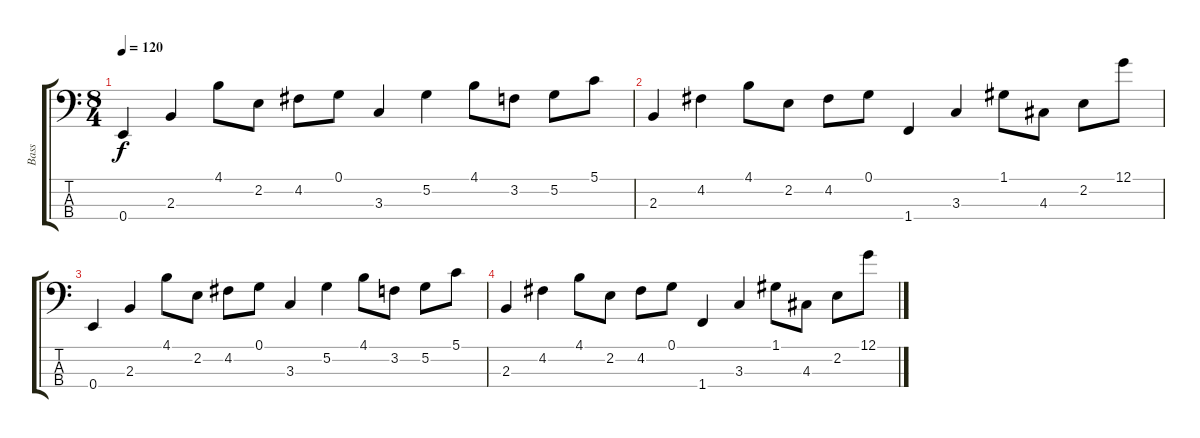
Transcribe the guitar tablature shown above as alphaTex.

\track ("Bass" "Bass") {instrument electricbassfinger}
\staff {score tabs}
\tuning (G2 D2 A1 E1) {hide}
\ts (8 4)
\tempo 120
\clef f4
\ks c
0.4.4{dy f volume 10} 2.3.4 4.1.8 2.2.8 4.2.8 0.1.8 3.3.4 5.2.4 4.1.8 3.2.8 5.2.8 5.1.8 |
2.3.4{volume 7} 4.2.4 4.1.8 2.2.8 4.2.8 0.1.8 1.4.4 3.3.4 1.1.8 4.3.8 2.2.8 12.1.8 |
0.4.4{volume 5} 2.3.4 4.1.8 2.2.8 4.2.8 0.1.8 3.3.4 5.2.4 4.1.8 3.2.8 5.2.8 5.1.8 |
2.3.4{volume 0} 4.2.4 4.1.8 2.2.8 4.2.8 0.1.8 1.4.4 3.3.4 1.1.8 4.3.8 2.2.8 12.1.8
